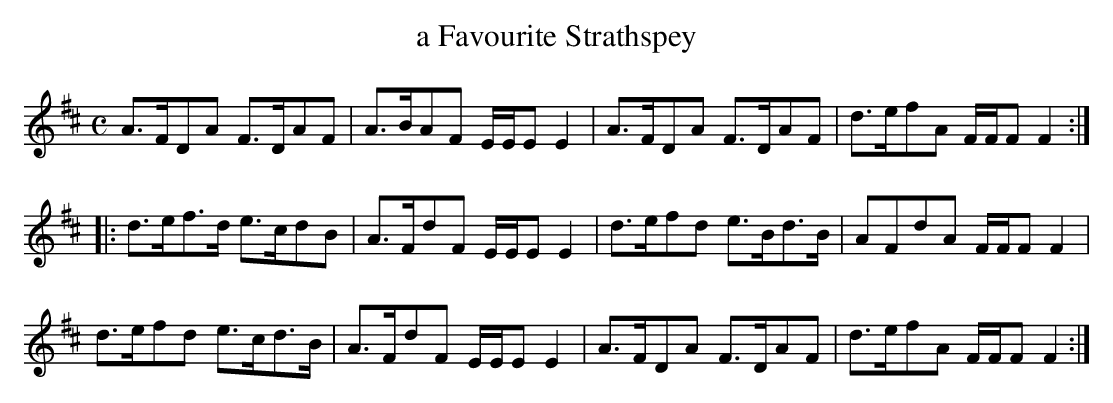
X:1
T:a Favourite Strathspey
M:C
K:D
A>FDA F>DAF| A>BAF E/E/E E2|\
A>FDA F>DAF| d>efA F/F/F F2:|
|:d>ef>d e>cdB| A>FdF E/E/E E2|\
d>efd e>Bd>B| AFdA F/F/F F2|
d>efd e>cd>B| A>FdF E/E/E E2|\
A>FDA F>DAF| d>efA F/F/F F2:|
